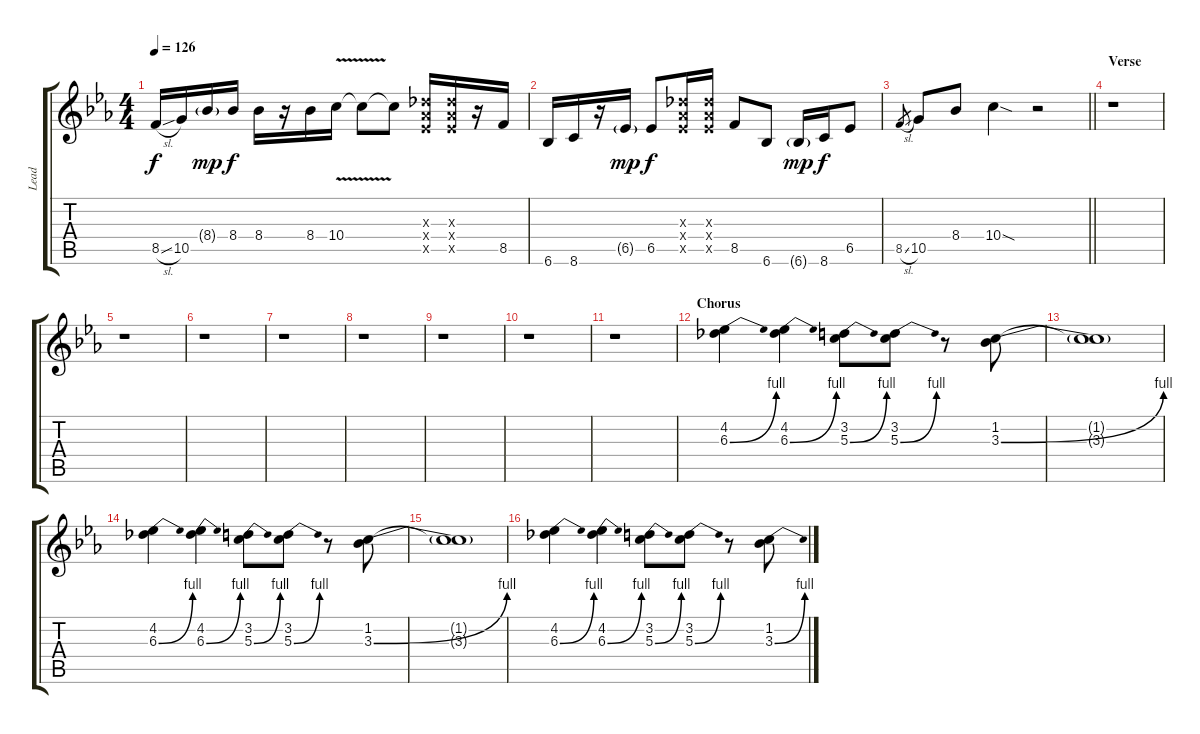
\track ("Lead" "Lead") {instrument distortionguitar}
\staff {score tabs}
\tuning (E4 B3 G3 D3 A2 E2) {hide}
\ts (4 4)
\tempo 126
\clef g2
\ks eb
8.5{sl}.16{dy f} 10.5.16 8.4{g}.16{dy mp} 8.4.16{dy f} 8.4.16 r.16 8.4.16 10.4{v}.16 10.4{t}.8 10.4{t}.8 (6.3{x} 6.4{x} 6.5{x}).16 (6.3{x} 6.4{x} 6.5{x}).16 r.16 8.5.16 |
6.6.16 8.6.16 r.16 6.5{g}.16{dy mp} 6.5.8{dy f} (6.3{x} 6.4{x} 6.5{x}).16 (6.3{x} 6.4{x} 6.5{x}).16 8.5.8 6.6.8 6.6{g}.16{dy mp} 8.6.16{dy f} 6.5.8 |
\barLineRight lightlight
8.5{sl}.8{gr} 10.5.8 8.4.8 10.4{sod}.4 r.2 |
\section ("" "Verse")
r.1 |
r.1 |
r.1 |
r.1 |
r.1 |
r.1 |
r.1 |
r.1 |
\section ("" "Chorus")
(4.2 6.3{be (bend 0 0 60 4)}).4 (4.2 6.3{be (bend 0 0 60 4)}).4 (3.2 5.3{be (bend 0 0 60 4)}).8 (3.2 5.3{be (bend 0 0 60 4)}).8 r.8 (1.2 3.3{be (bend 0 0 60 4)}).8 |
(1.2{t} 3.3{t}).1 |
(4.2 6.3{be (bend 0 0 60 4)}).4 (4.2 6.3{be (bend 0 0 60 4)}).4 (3.2 5.3{be (bend 0 0 60 4)}).8 (3.2 5.3{be (bend 0 0 60 4)}).8 r.8 (1.2 3.3{be (bend 0 0 60 4)}).8 |
(1.2{t} 3.3{t}).1 |
(4.2 6.3{be (bend 0 0 60 4)}).4 (4.2 6.3{be (bend 0 0 60 4)}).4 (3.2 5.3{be (bend 0 0 60 4)}).8 (3.2 5.3{be (bend 0 0 60 4)}).8 r.8 (1.2 3.3{be (bend 0 0 60 4)}).8
